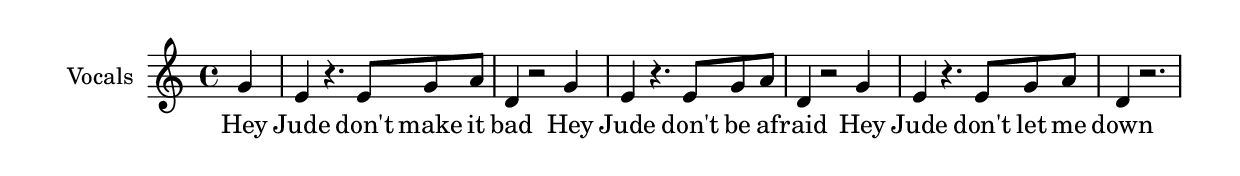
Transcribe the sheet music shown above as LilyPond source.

% Generated using Music Processing Suite (MPS)
\version "2.12.0"
#(set-default-paper-size "a4")

\header {
}

\score {
    <<

        \new Staff {
            \set Staff.instrumentName = #"Vocals"
            \set Staff.midiInstrument = #"voice oohs"
            \clef treble
            \time 4/4
            \key c \major
            \partial 4 g'4
            | e'
            r4.
            e'8
            g'
            a'
            d'4
            r2
            g'4
            e'
            r4.
            e'8
            g'
            a'
            d'4
            r2
            g'4
            e'
            r4.
            e'8
            g'
            a'
            d'4
            r2.
        }\addlyrics {
            Hey Jude don't make it bad Hey Jude don't be af -- raid Hey Jude don't let me down 
        }


    >>

    \midi {
        \context {
            \Score
            tempoWholesPerMinute = #(ly:make-moment 120 4)
        }
    }
    \layout {
    }
}

